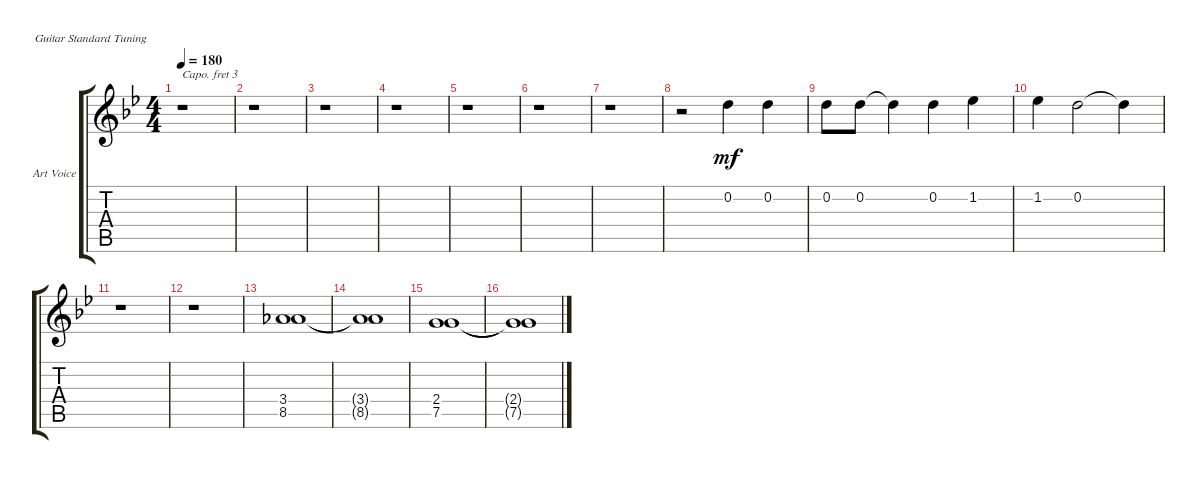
\defaultSystemsLayout 4
\bracketExtendMode groupsimilarinstruments
\firstSystemTrackNameOrientation horizontal
\otherSystemsTrackNameOrientation horizontal
\track ("Art's Voice" "Art Voice") {instrument electricguitarclean}
\staff {score tabs}
\capo 3
\tuning (E4 B3 G3 D3 A2 E2)
\ts (4 4)
\tempo 180
\clef g2
\ks bb
r.1{dy mf} |
r.1 |
r.1 |
r.1 |
r.1 |
r.1 |
r.1 |
r.2 0.2.4 0.2.4 |
0.2.8 0.2.8 0.2{t}.4 0.2.4 1.2.4 |
1.2.4 0.2.2 0.2{t}.4 |
r.1 |
r.1 |
(3.4 8.5).1 |
(3.4{t} 8.5{t}).1 |
(2.4 7.5).1 |
(2.4{t} 7.5{t}).1
